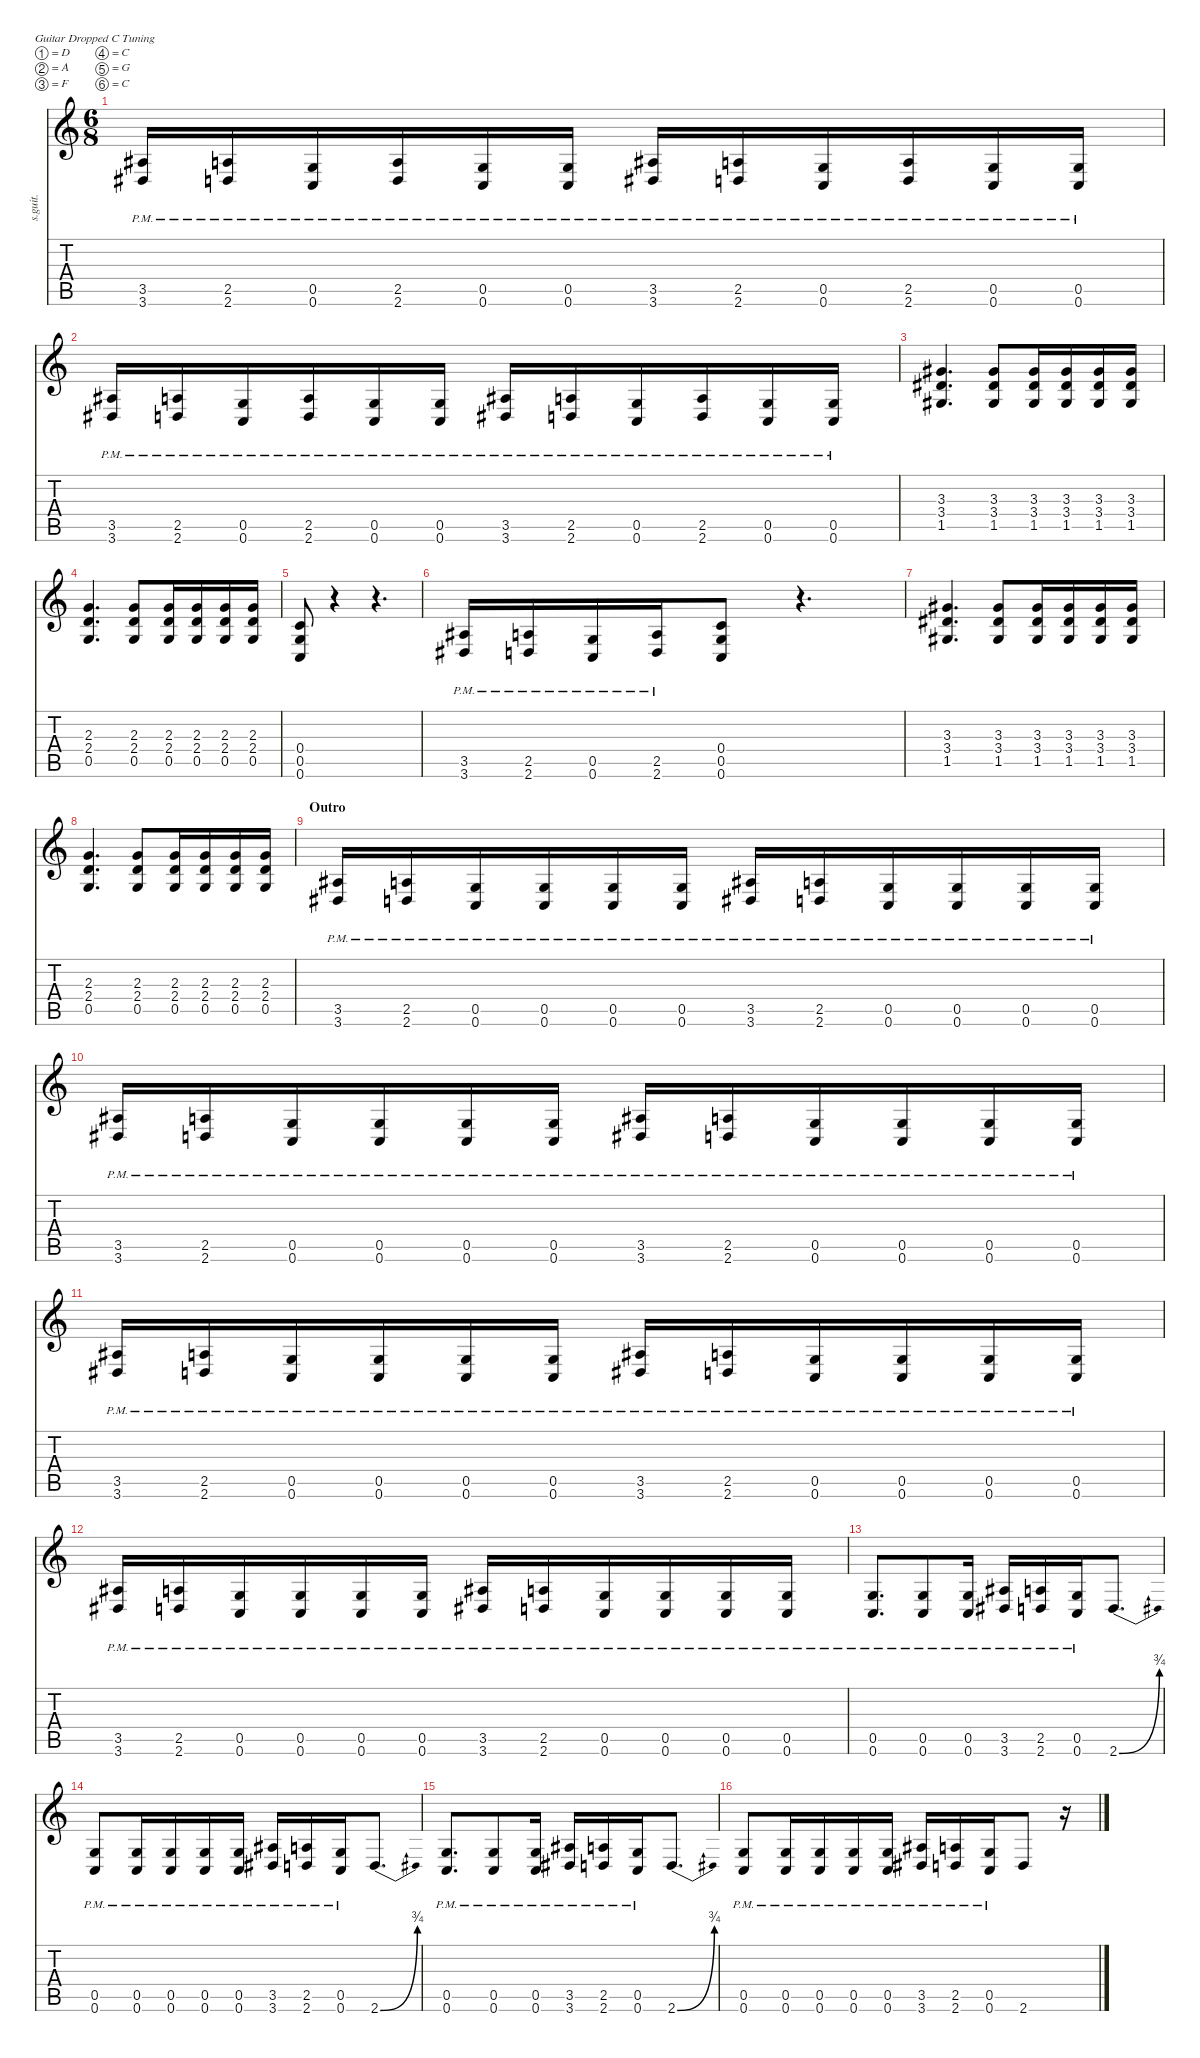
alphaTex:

\defaultSystemsLayout 4
\hideDynamics
\bracketExtendMode nobrackets
\track ("Daron Malakian" "s.guit.") {instrument distortionguitar}
\staff {score tabs}
\tuning (D4 A3 F3 C3 G2 C2)
\ts (6 8)
\tempo (120 hide)
\clef g2
\ks c
(3.5{pm acc #} 3.6{pm acc #}).16{lyrics (0 "") lyrics (1 "") lyrics (2 "") lyrics (3 "") lyrics (4 "") dy f} (2.5{pm} 2.6{pm}).16{lyrics (0 "") lyrics (1 "") lyrics (2 "") lyrics (3 "") lyrics (4 "")} (0.5{pm} 0.6{pm}).16{lyrics (0 "") lyrics (1 "") lyrics (2 "") lyrics (3 "") lyrics (4 "")} (2.5{pm} 2.6{pm}).16{lyrics (0 "") lyrics (1 "") lyrics (2 "") lyrics (3 "") lyrics (4 "")} (0.5{pm} 0.6{pm}).16{lyrics (0 "") lyrics (1 "") lyrics (2 "") lyrics (3 "") lyrics (4 "")} (0.5{pm} 0.6{pm}).16{lyrics (0 "") lyrics (1 "") lyrics (2 "") lyrics (3 "") lyrics (4 "")} (3.5{pm acc #} 3.6{pm acc #}).16{lyrics (0 "") lyrics (1 "") lyrics (2 "") lyrics (3 "") lyrics (4 "")} (2.5{pm} 2.6{pm}).16{lyrics (0 "") lyrics (1 "") lyrics (2 "") lyrics (3 "") lyrics (4 "")} (0.5{pm} 0.6{pm}).16{lyrics (0 "") lyrics (1 "") lyrics (2 "") lyrics (3 "") lyrics (4 "")} (2.5{pm} 2.6{pm}).16{lyrics (0 "") lyrics (1 "") lyrics (2 "") lyrics (3 "") lyrics (4 "")} (0.5{pm} 0.6{pm}).16{lyrics (0 "") lyrics (1 "") lyrics (2 "") lyrics (3 "") lyrics (4 "")} (0.5{pm} 0.6{pm}).16{lyrics (0 "") lyrics (1 "") lyrics (2 "") lyrics (3 "") lyrics (4 "")} |
(3.5{pm acc #} 3.6{pm acc #}).16{lyrics (0 "") lyrics (1 "") lyrics (2 "") lyrics (3 "") lyrics (4 "")} (2.5{pm} 2.6{pm}).16{lyrics (0 "") lyrics (1 "") lyrics (2 "") lyrics (3 "") lyrics (4 "")} (0.5{pm} 0.6{pm}).16{lyrics (0 "") lyrics (1 "") lyrics (2 "") lyrics (3 "") lyrics (4 "")} (2.5{pm} 2.6{pm}).16{lyrics (0 "") lyrics (1 "") lyrics (2 "") lyrics (3 "") lyrics (4 "")} (0.5{pm} 0.6{pm}).16{lyrics (0 "") lyrics (1 "") lyrics (2 "") lyrics (3 "") lyrics (4 "")} (0.5{pm} 0.6{pm}).16{lyrics (0 "") lyrics (1 "") lyrics (2 "") lyrics (3 "") lyrics (4 "")} (3.5{pm acc #} 3.6{pm acc #}).16{lyrics (0 "") lyrics (1 "") lyrics (2 "") lyrics (3 "") lyrics (4 "")} (2.5{pm} 2.6{pm}).16{lyrics (0 "") lyrics (1 "") lyrics (2 "") lyrics (3 "") lyrics (4 "")} (0.5{pm} 0.6{pm}).16{lyrics (0 "") lyrics (1 "") lyrics (2 "") lyrics (3 "") lyrics (4 "")} (2.5{pm} 2.6{pm}).16{lyrics (0 "") lyrics (1 "") lyrics (2 "") lyrics (3 "") lyrics (4 "")} (0.5{pm} 0.6{pm}).16{lyrics (0 "") lyrics (1 "") lyrics (2 "") lyrics (3 "") lyrics (4 "")} (0.5{pm} 0.6{pm}).16{lyrics (0 "") lyrics (1 "") lyrics (2 "") lyrics (3 "") lyrics (4 "")} |
(3.3{acc #} 3.4{acc #} 1.5{acc #}).4{d lyrics (0 "") lyrics (1 "") lyrics (2 "") lyrics (3 "") lyrics (4 "")} (3.3{acc #} 3.4{acc #} 1.5{acc #}).8{lyrics (0 "") lyrics (1 "") lyrics (2 "") lyrics (3 "") lyrics (4 "")} (3.3{acc #} 3.4{acc #} 1.5{acc #}).16{lyrics (0 "") lyrics (1 "") lyrics (2 "") lyrics (3 "") lyrics (4 "")} (3.3{acc #} 3.4{acc #} 1.5{acc #}).16{lyrics (0 "") lyrics (1 "") lyrics (2 "") lyrics (3 "") lyrics (4 "")} (3.3{acc #} 3.4{acc #} 1.5{acc #}).16{lyrics (0 "") lyrics (1 "") lyrics (2 "") lyrics (3 "") lyrics (4 "")} (3.3{acc #} 3.4{acc #} 1.5{acc #}).16{lyrics (0 "") lyrics (1 "") lyrics (2 "") lyrics (3 "") lyrics (4 "")} |
(2.3 2.4 0.5).4{d lyrics (0 "") lyrics (1 "") lyrics (2 "") lyrics (3 "") lyrics (4 "")} (2.3 2.4 0.5).8{lyrics (0 "") lyrics (1 "") lyrics (2 "") lyrics (3 "") lyrics (4 "")} (2.3 2.4 0.5).16{lyrics (0 "") lyrics (1 "") lyrics (2 "") lyrics (3 "") lyrics (4 "")} (2.3 2.4 0.5).16{lyrics (0 "") lyrics (1 "") lyrics (2 "") lyrics (3 "") lyrics (4 "")} (2.3 2.4 0.5).16{lyrics (0 "") lyrics (1 "") lyrics (2 "") lyrics (3 "") lyrics (4 "")} (2.3 2.4 0.5).16{lyrics (0 "") lyrics (1 "") lyrics (2 "") lyrics (3 "") lyrics (4 "")} |
(0.4 0.5 0.6).8{lyrics (0 "") lyrics (1 "") lyrics (2 "") lyrics (3 "") lyrics (4 "")} r.4 r.4{d} |
(3.5{pm acc #} 3.6{pm acc #}).16{lyrics (0 "") lyrics (1 "") lyrics (2 "") lyrics (3 "") lyrics (4 "")} (2.5{pm} 2.6{pm}).16{lyrics (0 "") lyrics (1 "") lyrics (2 "") lyrics (3 "") lyrics (4 "")} (0.5{pm} 0.6{pm}).16{lyrics (0 "") lyrics (1 "") lyrics (2 "") lyrics (3 "") lyrics (4 "")} (2.5{pm} 2.6{pm}).16{lyrics (0 "") lyrics (1 "") lyrics (2 "") lyrics (3 "") lyrics (4 "")} (0.4 0.5 0.6).8{lyrics (0 "") lyrics (1 "") lyrics (2 "") lyrics (3 "") lyrics (4 "")} r.4{d} |
(3.3{acc #} 3.4{acc #} 1.5{acc #}).4{d lyrics (0 "") lyrics (1 "") lyrics (2 "") lyrics (3 "") lyrics (4 "")} (3.3{acc #} 3.4{acc #} 1.5{acc #}).8{lyrics (0 "") lyrics (1 "") lyrics (2 "") lyrics (3 "") lyrics (4 "")} (3.3{acc #} 3.4{acc #} 1.5{acc #}).16{lyrics (0 "") lyrics (1 "") lyrics (2 "") lyrics (3 "") lyrics (4 "")} (3.3{acc #} 3.4{acc #} 1.5{acc #}).16{lyrics (0 "") lyrics (1 "") lyrics (2 "") lyrics (3 "") lyrics (4 "")} (3.3{acc #} 3.4{acc #} 1.5{acc #}).16{lyrics (0 "") lyrics (1 "") lyrics (2 "") lyrics (3 "") lyrics (4 "")} (3.3{acc #} 3.4{acc #} 1.5{acc #}).16{lyrics (0 "") lyrics (1 "") lyrics (2 "") lyrics (3 "") lyrics (4 "")} |
(2.3 2.4 0.5).4{d lyrics (0 "") lyrics (1 "") lyrics (2 "") lyrics (3 "") lyrics (4 "")} (2.3 2.4 0.5).8{lyrics (0 "") lyrics (1 "") lyrics (2 "") lyrics (3 "") lyrics (4 "")} (2.3 2.4 0.5).16{lyrics (0 "") lyrics (1 "") lyrics (2 "") lyrics (3 "") lyrics (4 "")} (2.3 2.4 0.5).16{lyrics (0 "") lyrics (1 "") lyrics (2 "") lyrics (3 "") lyrics (4 "")} (2.3 2.4 0.5).16{lyrics (0 "") lyrics (1 "") lyrics (2 "") lyrics (3 "") lyrics (4 "")} (2.3 2.4 0.5).16{lyrics (0 "") lyrics (1 "") lyrics (2 "") lyrics (3 "") lyrics (4 "")} |
\section ("" "Outro")
\tempo (127 hide)
(3.5{pm acc #} 3.6{pm acc #}).16{lyrics (0 "") lyrics (1 "") lyrics (2 "") lyrics (3 "") lyrics (4 "")} (2.5{pm} 2.6{pm}).16{lyrics (0 "") lyrics (1 "") lyrics (2 "") lyrics (3 "") lyrics (4 "")} (0.5{pm} 0.6{pm}).16{lyrics (0 "") lyrics (1 "") lyrics (2 "") lyrics (3 "") lyrics (4 "")} (0.5{pm} 0.6{pm}).16{lyrics (0 "") lyrics (1 "") lyrics (2 "") lyrics (3 "") lyrics (4 "")} (0.5{pm} 0.6{pm}).16{lyrics (0 "") lyrics (1 "") lyrics (2 "") lyrics (3 "") lyrics (4 "")} (0.5{pm} 0.6{pm}).16{lyrics (0 "") lyrics (1 "") lyrics (2 "") lyrics (3 "") lyrics (4 "")} (3.5{pm acc #} 3.6{pm acc #}).16{lyrics (0 "") lyrics (1 "") lyrics (2 "") lyrics (3 "") lyrics (4 "")} (2.5{pm} 2.6{pm}).16{lyrics (0 "") lyrics (1 "") lyrics (2 "") lyrics (3 "") lyrics (4 "")} (0.5{pm} 0.6{pm}).16{lyrics (0 "") lyrics (1 "") lyrics (2 "") lyrics (3 "") lyrics (4 "")} (0.5{pm} 0.6{pm}).16{lyrics (0 "") lyrics (1 "") lyrics (2 "") lyrics (3 "") lyrics (4 "")} (0.5{pm} 0.6{pm}).16{lyrics (0 "") lyrics (1 "") lyrics (2 "") lyrics (3 "") lyrics (4 "")} (0.5{pm} 0.6{pm}).16{lyrics (0 "") lyrics (1 "") lyrics (2 "") lyrics (3 "") lyrics (4 "")} |
(3.5{pm acc #} 3.6{pm acc #}).16{lyrics (0 "") lyrics (1 "") lyrics (2 "") lyrics (3 "") lyrics (4 "")} (2.5{pm} 2.6{pm}).16{lyrics (0 "") lyrics (1 "") lyrics (2 "") lyrics (3 "") lyrics (4 "")} (0.5{pm} 0.6{pm}).16{lyrics (0 "") lyrics (1 "") lyrics (2 "") lyrics (3 "") lyrics (4 "")} (0.5{pm} 0.6{pm}).16{lyrics (0 "") lyrics (1 "") lyrics (2 "") lyrics (3 "") lyrics (4 "")} (0.5{pm} 0.6{pm}).16{lyrics (0 "") lyrics (1 "") lyrics (2 "") lyrics (3 "") lyrics (4 "")} (0.5{pm} 0.6{pm}).16{lyrics (0 "") lyrics (1 "") lyrics (2 "") lyrics (3 "") lyrics (4 "")} (3.5{pm acc #} 3.6{pm acc #}).16{lyrics (0 "") lyrics (1 "") lyrics (2 "") lyrics (3 "") lyrics (4 "")} (2.5{pm} 2.6{pm}).16{lyrics (0 "") lyrics (1 "") lyrics (2 "") lyrics (3 "") lyrics (4 "")} (0.5{pm} 0.6{pm}).16{lyrics (0 "") lyrics (1 "") lyrics (2 "") lyrics (3 "") lyrics (4 "")} (0.5{pm} 0.6{pm}).16{lyrics (0 "") lyrics (1 "") lyrics (2 "") lyrics (3 "") lyrics (4 "")} (0.5{pm} 0.6{pm}).16{lyrics (0 "") lyrics (1 "") lyrics (2 "") lyrics (3 "") lyrics (4 "")} (0.5{pm} 0.6{pm}).16{lyrics (0 "") lyrics (1 "") lyrics (2 "") lyrics (3 "") lyrics (4 "")} |
(3.5{pm acc #} 3.6{pm acc #}).16{lyrics (0 "") lyrics (1 "") lyrics (2 "") lyrics (3 "") lyrics (4 "")} (2.5{pm} 2.6{pm}).16{lyrics (0 "") lyrics (1 "") lyrics (2 "") lyrics (3 "") lyrics (4 "")} (0.5{pm} 0.6{pm}).16{lyrics (0 "") lyrics (1 "") lyrics (2 "") lyrics (3 "") lyrics (4 "")} (0.5{pm} 0.6{pm}).16{lyrics (0 "") lyrics (1 "") lyrics (2 "") lyrics (3 "") lyrics (4 "")} (0.5{pm} 0.6{pm}).16{lyrics (0 "") lyrics (1 "") lyrics (2 "") lyrics (3 "") lyrics (4 "")} (0.5{pm} 0.6{pm}).16{lyrics (0 "") lyrics (1 "") lyrics (2 "") lyrics (3 "") lyrics (4 "")} (3.5{pm acc #} 3.6{pm acc #}).16{lyrics (0 "") lyrics (1 "") lyrics (2 "") lyrics (3 "") lyrics (4 "")} (2.5{pm} 2.6{pm}).16{lyrics (0 "") lyrics (1 "") lyrics (2 "") lyrics (3 "") lyrics (4 "")} (0.5{pm} 0.6{pm}).16{lyrics (0 "") lyrics (1 "") lyrics (2 "") lyrics (3 "") lyrics (4 "")} (0.5{pm} 0.6{pm}).16{lyrics (0 "") lyrics (1 "") lyrics (2 "") lyrics (3 "") lyrics (4 "")} (0.5{pm} 0.6{pm}).16{lyrics (0 "") lyrics (1 "") lyrics (2 "") lyrics (3 "") lyrics (4 "")} (0.5{pm} 0.6{pm}).16{lyrics (0 "") lyrics (1 "") lyrics (2 "") lyrics (3 "") lyrics (4 "")} |
(3.5{pm acc #} 3.6{pm acc #}).16{lyrics (0 "") lyrics (1 "") lyrics (2 "") lyrics (3 "") lyrics (4 "")} (2.5{pm} 2.6{pm}).16{lyrics (0 "") lyrics (1 "") lyrics (2 "") lyrics (3 "") lyrics (4 "")} (0.5{pm} 0.6{pm}).16{lyrics (0 "") lyrics (1 "") lyrics (2 "") lyrics (3 "") lyrics (4 "")} (0.5{pm} 0.6{pm}).16{lyrics (0 "") lyrics (1 "") lyrics (2 "") lyrics (3 "") lyrics (4 "")} (0.5{pm} 0.6{pm}).16{lyrics (0 "") lyrics (1 "") lyrics (2 "") lyrics (3 "") lyrics (4 "")} (0.5{pm} 0.6{pm}).16{lyrics (0 "") lyrics (1 "") lyrics (2 "") lyrics (3 "") lyrics (4 "")} (3.5{pm acc #} 3.6{pm acc #}).16{lyrics (0 "") lyrics (1 "") lyrics (2 "") lyrics (3 "") lyrics (4 "")} (2.5{pm} 2.6{pm}).16{lyrics (0 "") lyrics (1 "") lyrics (2 "") lyrics (3 "") lyrics (4 "")} (0.5{pm} 0.6{pm}).16{lyrics (0 "") lyrics (1 "") lyrics (2 "") lyrics (3 "") lyrics (4 "")} (0.5{pm} 0.6{pm}).16{lyrics (0 "") lyrics (1 "") lyrics (2 "") lyrics (3 "") lyrics (4 "")} (0.5{pm} 0.6{pm}).16{lyrics (0 "") lyrics (1 "") lyrics (2 "") lyrics (3 "") lyrics (4 "")} (0.5{pm} 0.6{pm}).16{lyrics (0 "") lyrics (1 "") lyrics (2 "") lyrics (3 "") lyrics (4 "")} |
\tempo (123 hide)
(0.5{pm} 0.6{pm}).8{d lyrics (0 "") lyrics (1 "") lyrics (2 "") lyrics (3 "") lyrics (4 "")} (0.5{pm} 0.6{pm}).8{lyrics (0 "") lyrics (1 "") lyrics (2 "") lyrics (3 "") lyrics (4 "")} (0.5{pm} 0.6{pm}).16{lyrics (0 "") lyrics (1 "") lyrics (2 "") lyrics (3 "") lyrics (4 "")} (3.5{pm acc #} 3.6{pm acc #}).16{lyrics (0 "") lyrics (1 "") lyrics (2 "") lyrics (3 "") lyrics (4 "")} (2.5{pm} 2.6{pm}).16{lyrics (0 "") lyrics (1 "") lyrics (2 "") lyrics (3 "") lyrics (4 "")} (0.5{pm} 0.6{pm}).16{lyrics (0 "") lyrics (1 "") lyrics (2 "") lyrics (3 "") lyrics (4 "")} 2.6{be (bend 0 0 15 3)}.8{d lyrics (0 "") lyrics (1 "") lyrics (2 "") lyrics (3 "") lyrics (4 "")} |
(0.5{pm} 0.6{pm}).8{lyrics (0 "") lyrics (1 "") lyrics (2 "") lyrics (3 "") lyrics (4 "")} (0.5{pm} 0.6{pm}).16{lyrics (0 "") lyrics (1 "") lyrics (2 "") lyrics (3 "") lyrics (4 "")} (0.5{pm} 0.6{pm}).16{lyrics (0 "") lyrics (1 "") lyrics (2 "") lyrics (3 "") lyrics (4 "")} (0.5{pm} 0.6{pm}).16{lyrics (0 "") lyrics (1 "") lyrics (2 "") lyrics (3 "") lyrics (4 "")} (0.5{pm} 0.6{pm}).16{lyrics (0 "") lyrics (1 "") lyrics (2 "") lyrics (3 "") lyrics (4 "")} (3.5{pm acc #} 3.6{pm acc #}).16{lyrics (0 "") lyrics (1 "") lyrics (2 "") lyrics (3 "") lyrics (4 "")} (2.5{pm} 2.6{pm}).16{lyrics (0 "") lyrics (1 "") lyrics (2 "") lyrics (3 "") lyrics (4 "")} (0.5{pm} 0.6{pm}).16{lyrics (0 "") lyrics (1 "") lyrics (2 "") lyrics (3 "") lyrics (4 "")} 2.6{be (bend 0 0 15 3)}.8{d lyrics (0 "") lyrics (1 "") lyrics (2 "") lyrics (3 "") lyrics (4 "")} |
(0.5{pm} 0.6{pm}).8{d lyrics (0 "") lyrics (1 "") lyrics (2 "") lyrics (3 "") lyrics (4 "")} (0.5{pm} 0.6{pm}).8{lyrics (0 "") lyrics (1 "") lyrics (2 "") lyrics (3 "") lyrics (4 "")} (0.5{pm} 0.6{pm}).16{lyrics (0 "") lyrics (1 "") lyrics (2 "") lyrics (3 "") lyrics (4 "")} (3.5{pm acc #} 3.6{pm acc #}).16{lyrics (0 "") lyrics (1 "") lyrics (2 "") lyrics (3 "") lyrics (4 "")} (2.5{pm} 2.6{pm}).16{lyrics (0 "") lyrics (1 "") lyrics (2 "") lyrics (3 "") lyrics (4 "")} (0.5{pm} 0.6{pm}).16{lyrics (0 "") lyrics (1 "") lyrics (2 "") lyrics (3 "") lyrics (4 "")} 2.6{be (bend 0 0 15 3)}.8{d lyrics (0 "") lyrics (1 "") lyrics (2 "") lyrics (3 "") lyrics (4 "")} |
(0.5{pm} 0.6{pm}).8{lyrics (0 "") lyrics (1 "") lyrics (2 "") lyrics (3 "") lyrics (4 "")} (0.5{pm} 0.6{pm}).16{lyrics (0 "") lyrics (1 "") lyrics (2 "") lyrics (3 "") lyrics (4 "")} (0.5{pm} 0.6{pm}).16{lyrics (0 "") lyrics (1 "") lyrics (2 "") lyrics (3 "") lyrics (4 "")} (0.5{pm} 0.6{pm}).16{lyrics (0 "") lyrics (1 "") lyrics (2 "") lyrics (3 "") lyrics (4 "")} (0.5{pm} 0.6{pm}).16{lyrics (0 "") lyrics (1 "") lyrics (2 "") lyrics (3 "") lyrics (4 "")} (3.5{pm acc #} 3.6{pm acc #}).16{lyrics (0 "") lyrics (1 "") lyrics (2 "") lyrics (3 "") lyrics (4 "")} (2.5{pm} 2.6{pm}).16{lyrics (0 "") lyrics (1 "") lyrics (2 "") lyrics (3 "") lyrics (4 "")} (0.5{pm} 0.6{pm}).16{lyrics (0 "") lyrics (1 "") lyrics (2 "") lyrics (3 "") lyrics (4 "")} 2.6.8{lyrics (0 "") lyrics (1 "") lyrics (2 "") lyrics (3 "") lyrics (4 "")} r.16
